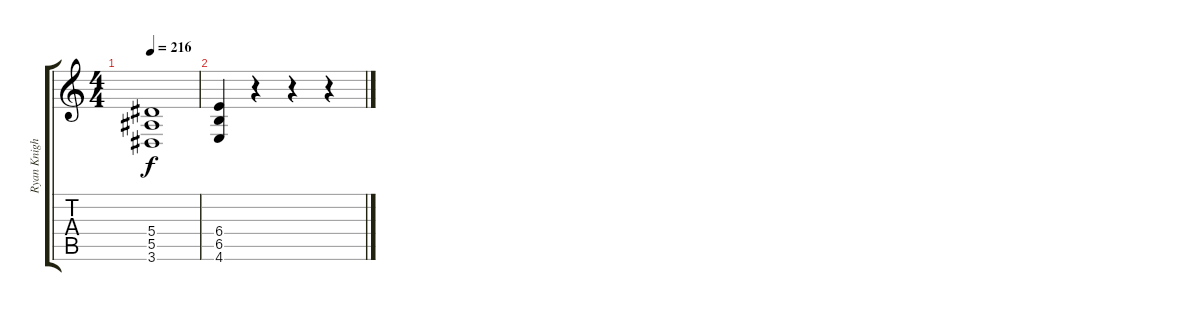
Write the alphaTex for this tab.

\track ("Ryan Knight (Left)" "Ryan Knigh") {instrument distortionguitar}
\staff {score tabs}
\tuning (C4 G3 Eb3 Bb2 F2 C2) {hide}
\ts (4 4)
\tempo 216
\clef g2
\ks c
(5.4 5.5 3.6).1{dy f} |
(6.4 6.5 4.6).4 r.4 r.4 r.4
